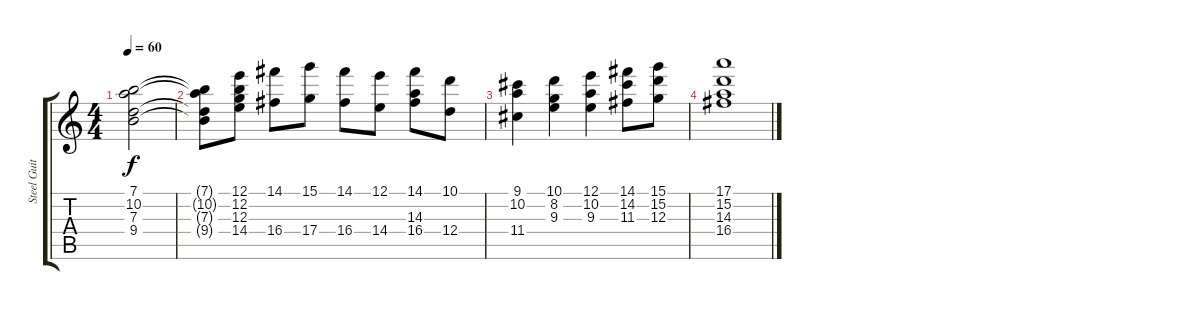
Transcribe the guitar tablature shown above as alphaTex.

\track ("Steel Guitar" "Steel Guit") {instrument acousticguitarsteel}
\staff {score tabs}
\tuning (E4 B3 G3 D3 A2 E2) {hide}
\ts (4 4)
\tempo 60
\clef g2
\ks c
(7.1 10.2 7.3 9.4).2{dy f} |
(7.1{t} 10.2{t} 7.3{t} 9.4{t}).8 (12.1 12.2 12.3 14.4).8 (14.1 16.4).8 (15.1 17.4).8 (14.1 16.4).8 (12.1 14.4).8 (14.1 14.3 16.4).8 (10.1 12.4).8 |
(9.1 10.2 11.4).4 (10.1 8.2 9.3).4 (12.1 10.2 9.3).4 (14.1 14.2 11.3).8 (15.1 15.2 12.3).8 |
(17.1 15.2 14.3 16.4).1
